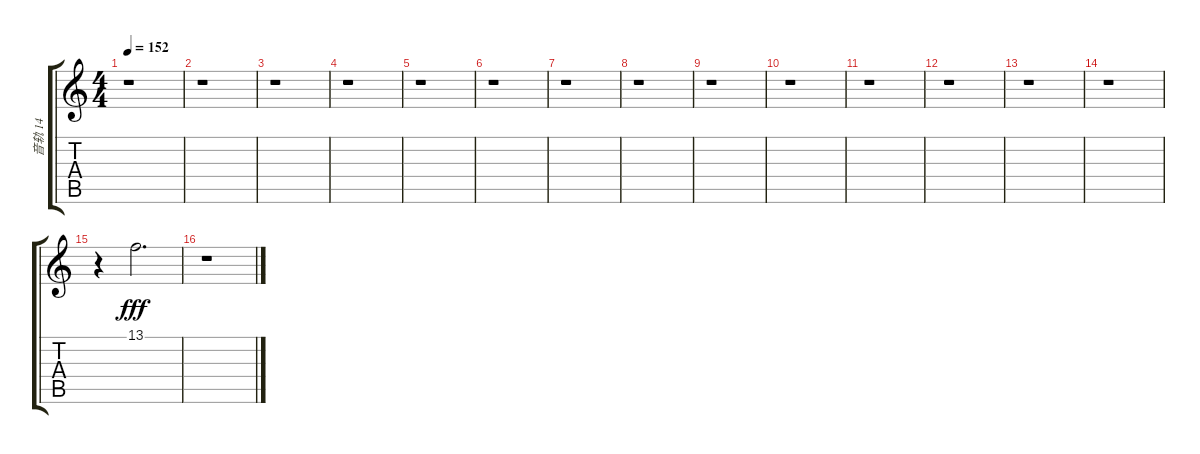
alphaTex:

\track ("音轨 14" "音轨 14") {instrument reversecymbal}
\staff {score tabs}
\tuning (E4 B3 G3 D3 A2 E2) {hide}
\ts (4 4)
\tempo 152
\clef g2
\ks c
r.1{dy fff} |
r.1 |
r.1 |
r.1 |
r.1 |
r.1 |
r.1 |
r.1 |
r.1 |
r.1 |
r.1 |
r.1 |
r.1 |
r.1 |
r.4 13.1.2{d} |
r.1
